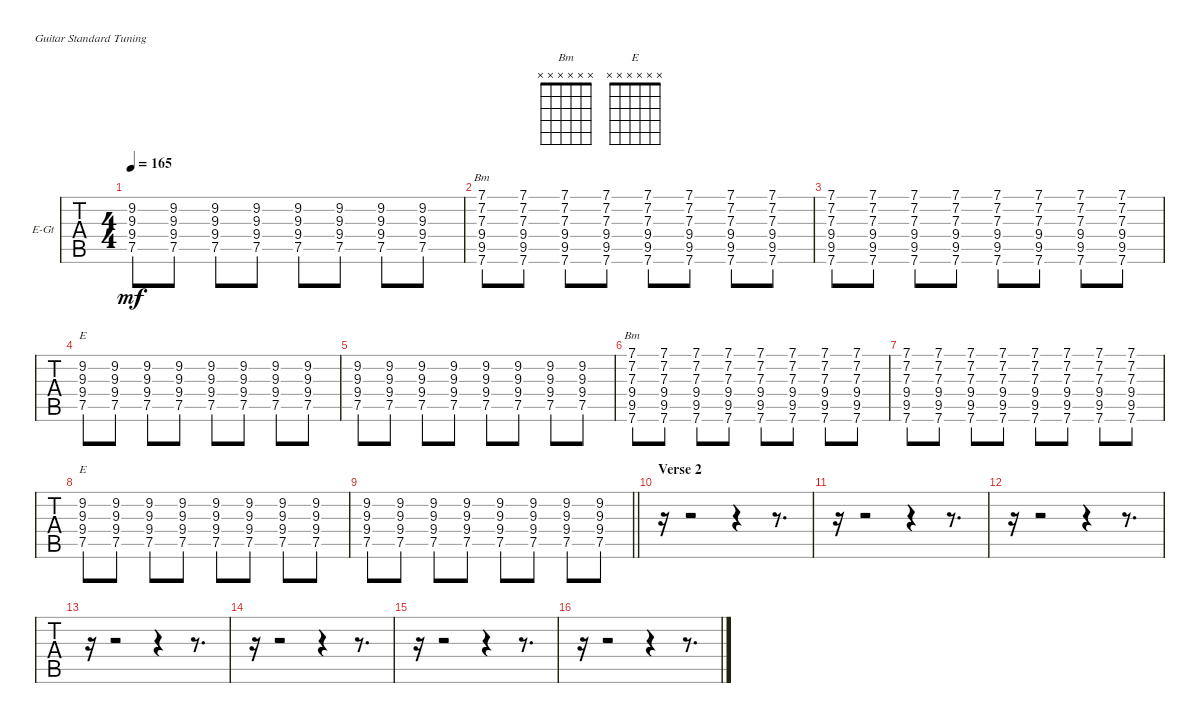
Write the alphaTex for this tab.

\bracketExtendMode groupsimilarinstruments
\firstSystemTrackNameOrientation horizontal
\otherSystemsTrackNameOrientation horizontal
\track ("Albert" "E-Gt") {instrument distortionguitar}
\staff {tabs}
\tuning (E4 B3 G3 D3 A2 E2)
\chord ("Bm" x x x x x x)
\chord ("E" x x x x x x)
\ts (4 4)
\tempo 165
\clef g2
\ks c
(9.2 9.3 9.4 7.5).8{dy mf} (9.2 9.3 9.4 7.5).8 (9.2 9.3 9.4 7.5).8 (9.2 9.3 9.4 7.5).8 (9.2 9.3 9.4 7.5).8 (9.2 9.3 9.4 7.5).8 (9.2 9.3 9.4 7.5).8 (9.2 9.3 9.4 7.5).8 |
(7.1 7.2 7.3 9.4 9.5 7.6).8{ch "Bm"} (7.1 7.2 7.3 9.4 9.5 7.6).8 (7.1 7.2 7.3 9.4 9.5 7.6).8 (7.1 7.2 7.3 9.4 9.5 7.6).8 (7.1 7.2 7.3 9.4 9.5 7.6).8 (7.1 7.2 7.3 9.4 9.5 7.6).8 (7.1 7.2 7.3 9.4 9.5 7.6).8 (7.1 7.2 7.3 9.4 9.5 7.6).8 |
(7.1 7.2 7.3 9.4 9.5 7.6).8 (7.1 7.2 7.3 9.4 9.5 7.6).8 (7.1 7.2 7.3 9.4 9.5 7.6).8 (7.1 7.2 7.3 9.4 9.5 7.6).8 (7.1 7.2 7.3 9.4 9.5 7.6).8 (7.1 7.2 7.3 9.4 9.5 7.6).8 (7.1 7.2 7.3 9.4 9.5 7.6).8 (7.1 7.2 7.3 9.4 9.5 7.6).8 |
(9.2 9.3 9.4 7.5).8{ch "E"} (9.2 9.3 9.4 7.5).8 (9.2 9.3 9.4 7.5).8 (9.2 9.3 9.4 7.5).8 (9.2 9.3 9.4 7.5).8 (9.2 9.3 9.4 7.5).8 (9.2 9.3 9.4 7.5).8 (9.2 9.3 9.4 7.5).8 |
(9.2 9.3 9.4 7.5).8 (9.2 9.3 9.4 7.5).8 (9.2 9.3 9.4 7.5).8 (9.2 9.3 9.4 7.5).8 (9.2 9.3 9.4 7.5).8 (9.2 9.3 9.4 7.5).8 (9.2 9.3 9.4 7.5).8 (9.2 9.3 9.4 7.5).8 |
(7.1 7.2 7.3 9.4 9.5 7.6).8{ch "Bm"} (7.1 7.2 7.3 9.4 9.5 7.6).8 (7.1 7.2 7.3 9.4 9.5 7.6).8 (7.1 7.2 7.3 9.4 9.5 7.6).8 (7.1 7.2 7.3 9.4 9.5 7.6).8 (7.1 7.2 7.3 9.4 9.5 7.6).8 (7.1 7.2 7.3 9.4 9.5 7.6).8 (7.1 7.2 7.3 9.4 9.5 7.6).8 |
(7.1 7.2 7.3 9.4 9.5 7.6).8 (7.1 7.2 7.3 9.4 9.5 7.6).8 (7.1 7.2 7.3 9.4 9.5 7.6).8 (7.1 7.2 7.3 9.4 9.5 7.6).8 (7.1 7.2 7.3 9.4 9.5 7.6).8 (7.1 7.2 7.3 9.4 9.5 7.6).8 (7.1 7.2 7.3 9.4 9.5 7.6).8 (7.1 7.2 7.3 9.4 9.5 7.6).8 |
(9.2 9.3 9.4 7.5).8{ch "E"} (9.2 9.3 9.4 7.5).8 (9.2 9.3 9.4 7.5).8 (9.2 9.3 9.4 7.5).8 (9.2 9.3 9.4 7.5).8 (9.2 9.3 9.4 7.5).8 (9.2 9.3 9.4 7.5).8 (9.2 9.3 9.4 7.5).8 |
\barLineRight lightlight
(9.2 9.3 9.4 7.5).8 (9.2 9.3 9.4 7.5).8 (9.2 9.3 9.4 7.5).8 (9.2 9.3 9.4 7.5).8 (9.2 9.3 9.4 7.5).8 (9.2 9.3 9.4 7.5).8 (9.2 9.3 9.4 7.5).8 (9.2 9.3 9.4 7.5).8 |
\section ("" "Verse 2")
r.16 r.2 r.4 r.8{d} |
r.16 r.2 r.4 r.8{d} |
r.16 r.2 r.4 r.8{d} |
r.16 r.2 r.4 r.8{d} |
r.16 r.2 r.4 r.8{d} |
r.16 r.2 r.4 r.8{d} |
r.16 r.2 r.4 r.8{d}
